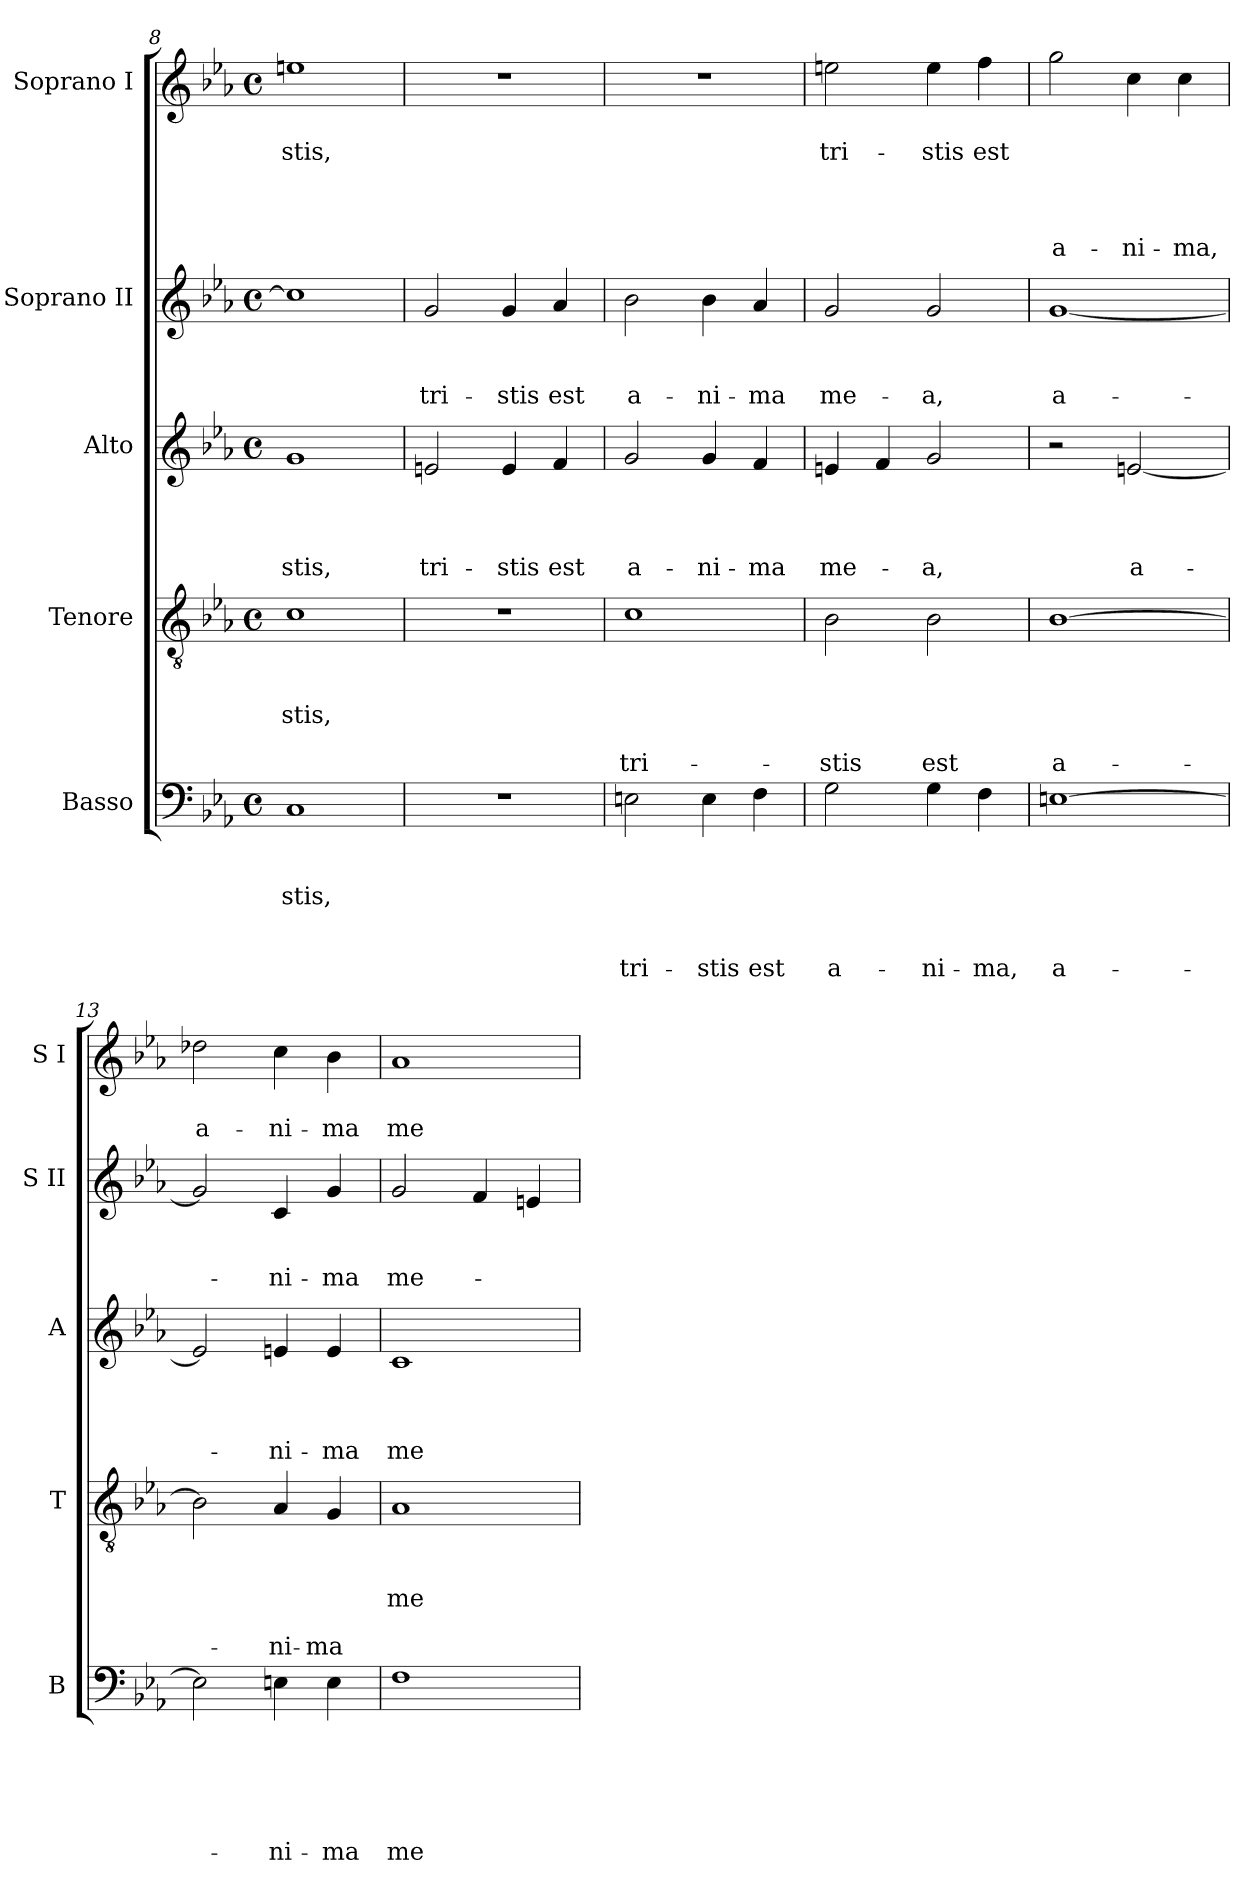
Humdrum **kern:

**kern	**text	**text	**text	**text	**text	**text	**kern	**text	**text	**text	**text	**text	**kern	**text	**text	**text	**text	**kern	**text	**text	**text	**kern	**text	**text	**text	**text	**text	**text
*part5	*part5	*part5	*part5	*part5	*part5	*part5	*part4	*part4	*part4	*part4	*part4	*part4	*part3	*part3	*part3	*part3	*part3	*part2	*part2	*part2	*part2	*part1	*part1	*part1	*part1	*part1	*part1	*part1
*staff5	*staff5	*staff5	*staff5	*staff5	*staff5	*staff5	*staff4	*staff4	*staff4	*staff4	*staff4	*staff4	*staff3	*staff3	*staff3	*staff3	*staff3	*staff2	*staff2	*staff2	*staff2	*staff1	*staff1	*staff1	*staff1	*staff1	*staff1	*staff1
*I"Basso	*	*	*	*	*	*	*I"Tenore	*	*	*	*	*	*I"Alto	*	*	*	*	*I"Soprano II	*	*	*	*I"Soprano I	*	*	*	*	*	*
*I'B	*	*	*	*	*	*	*I'T	*	*	*	*	*	*I'A	*	*	*	*	*I'S II	*	*	*	*I'S I	*	*	*	*	*	*
*clefF4	*	*	*	*	*	*	*clefGv2	*	*	*	*	*	*clefG2	*	*	*	*	*clefG2	*	*	*	*clefG2	*	*	*	*	*	*
*k[b-e-a-]	*	*	*	*	*	*	*k[b-e-a-]	*	*	*	*	*	*k[b-e-a-]	*	*	*	*	*k[b-e-a-]	*	*	*	*k[b-e-a-]	*	*	*	*	*	*
*c:	*	*	*	*	*	*	*c:	*	*	*	*	*	*c:	*	*	*	*	*c:	*	*	*	*c:	*	*	*	*	*	*
*M4/4	*	*	*	*	*	*	*M4/4	*	*	*	*	*	*M4/4	*	*	*	*	*M4/4	*	*	*	*M4/4	*	*	*	*	*	*
*met(c)	*	*	*	*	*	*	*met(c)	*	*	*	*	*	*met(c)	*	*	*	*	*met(c)	*	*	*	*met(c)	*	*	*	*	*	*
=8	=8	=8	=8	=8	=8	=8	=8	=8	=8	=8	=8	=8	=8	=8	=8	=8	=8	=8	=8	=8	=8	=8	=8	=8	=8	=8	=8	=8
1C	.	.	-stis,	.	.	.	1c	.	.	-stis,	.	.	1g	.	.	.	-stis,	1cc]	.	.	.	1een	.	-stis,	.	.	.	.
=9	=9	=9	=9	=9	=9	=9	=9	=9	=9	=9	=9	=9	=9	=9	=9	=9	=9	=9	=9	=9	=9	=9	=9	=9	=9	=9	=9	=9
1r	.	.	.	.	.	.	1r	.	.	.	.	.	2en/	.	.	.	tri-	2g/	.	.	tri-	1r	.	.	.	.	.	.
.	.	.	.	.	.	.	.	.	.	.	.	.	4e/	.	.	.	-stis	4g/	.	.	-stis	.	.	.	.	.	.	.
.	.	.	.	.	.	.	.	.	.	.	.	.	4f/	.	.	.	est	4a-/	.	.	est	.	.	.	.	.	.	.
!!LO:LB:g=z
=10	=10	=10	=10	=10	=10	=10	=10	=10	=10	=10	=10	=10	=10	=10	=10	=10	=10	=10	=10	=10	=10	=10	=10	=10	=10	=10	=10	=10
2En\	.	.	.	.	.	tri-	1c	.	.	.	.	tri-	2g/	.	.	.	a-	2b-\	.	.	a-	1r	.	.	.	.	.	.
4E\	.	.	.	.	.	-stis	.	.	.	.	.	.	4g/	.	.	.	-ni-	4b-\	.	.	-ni-	.	.	.	.	.	.	.
4F\	.	.	.	.	.	est	.	.	.	.	.	.	4f/	.	.	.	-ma	4a-/	.	.	-ma	.	.	.	.	.	.	.
=11	=11	=11	=11	=11	=11	=11	=11	=11	=11	=11	=11	=11	=11	=11	=11	=11	=11	=11	=11	=11	=11	=11	=11	=11	=11	=11	=11	=11
2G\	.	.	.	.	.	a-	2B-\	.	.	.	.	-stis	4en/	.	.	.	me-	2g/	.	.	me-	2een\	.	tri-	.	.	.	.
.	.	.	.	.	.	.	.	.	.	.	.	.	4f/	.	.	.	.	.	.	.	.	.	.	.	.	.	.	.
4G\	.	.	.	.	.	-ni-	2B-\	.	.	.	.	est	2g/	.	.	.	-a,	2g/	.	.	-a,	4ee\	.	-stis	.	.	.	.
4F\	.	.	.	.	.	-ma,	.	.	.	.	.	.	.	.	.	.	.	.	.	.	.	4ff\	.	est	.	.	.	.
=12	=12	=12	=12	=12	=12	=12	=12	=12	=12	=12	=12	=12	=12	=12	=12	=12	=12	=12	=12	=12	=12	=12	=12	=12	=12	=12	=12	=12
[1En	.	.	.	.	.	a-	[1B-	.	.	.	.	a-	2r	.	.	.	.	[1g	.	.	a-	2gg\	.	.	.	.	.	a-
.	.	.	.	.	.	.	.	.	.	.	.	.	[2en/	.	.	.	a-	.	.	.	.	4cc\	.	.	.	.	.	-ni-
.	.	.	.	.	.	.	.	.	.	.	.	.	.	.	.	.	.	.	.	.	.	4cc\	.	.	.	.	.	-ma,
=13	=13	=13	=13	=13	=13	=13	=13	=13	=13	=13	=13	=13	=13	=13	=13	=13	=13	=13	=13	=13	=13	=13	=13	=13	=13	=13	=13	=13
2E\]	.	.	.	.	.	.	2B-\]	.	.	.	.	.	2e/]	.	.	.	.	2g/]	.	.	.	2dd-X\	.	a-	.	.	.	.
4En\	.	.	.	.	.	-ni-	4A-/	.	.	.	.	-ni-	4en/	.	.	.	-ni-	4c/	.	.	-ni-	4cc\	.	-ni-	.	.	.	.
4E\	.	.	.	.	.	-ma	4G/	.	.	.	.	-ma	4e/	.	.	.	-ma	4g/	.	.	-ma	4b-\	.	-ma	.	.	.	.
=14	=14	=14	=14	=14	=14	=14	=14	=14	=14	=14	=14	=14	=14	=14	=14	=14	=14	=14	=14	=14	=14	=14	=14	=14	=14	=14	=14	=14
1F	.	.	.	.	.	me-	1A-	.	.	me-	.	.	1c	.	.	.	me-	2g/	.	.	me-	1a-	.	me-	.	.	.	.
.	.	.	.	.	.	.	.	.	.	.	.	.	.	.	.	.	.	4f/	.	.	.	.	.	.	.	.	.	.
.	.	.	.	.	.	.	.	.	.	.	.	.	.	.	.	.	.	4en/	.	.	.	.	.	.	.	.	.	.
=	=	=	=	=	=	=	=	=	=	=	=	=	=	=	=	=	=	=	=	=	=	=	=	=	=	=	=	=
*-	*-	*-	*-	*-	*-	*-	*-	*-	*-	*-	*-	*-	*-	*-	*-	*-	*-	*-	*-	*-	*-	*-	*-	*-	*-	*-	*-	*-
